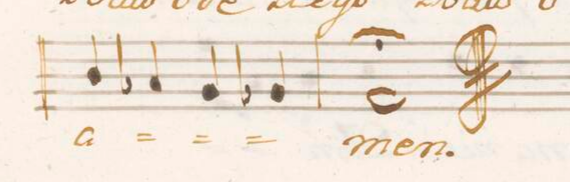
**kern	**text
*I"Tenore	*
*clefC4	*
*k[b-e-a-d-]	*
*met(C.)	*
*M4/4	*
4A-/	a-
4G-X/	.
4F/	.
4F-X/	.
=60	=60
1E-;>	-men.
==	==
*-	*-
